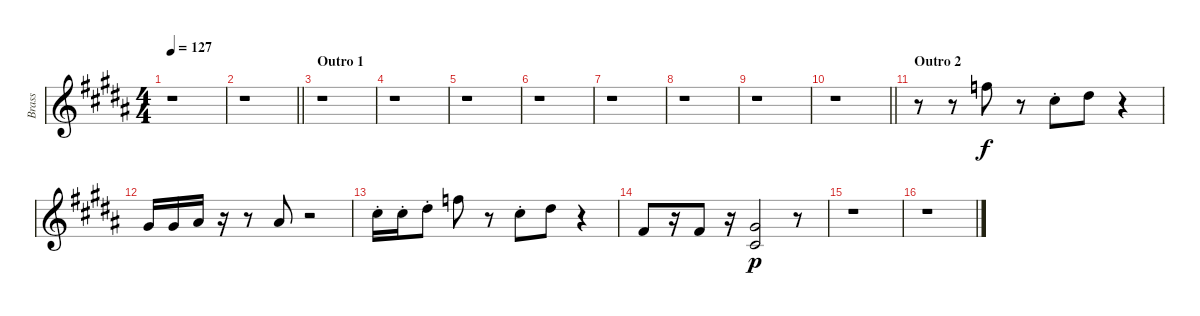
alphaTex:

\track ("Brass" "Brass") {instrument brasssection}
\staff {score}
\tuning (E4 B3 G3 D3 A2 E2) {hide}
\ts (4 4)
\tempo 127
\clef g2
\ks g#minor
r.1{dy f} |
\barLineRight lightlight
r.1 |
\section ("" "Outro 1")
r.1 |
r.1 |
r.1 |
r.1 |
r.1 |
r.1 |
r.1 |
\barLineRight lightlight
r.1 |
\section ("" "Outro 2")
r.8 r.8 13.1.8 r.8 14.2{st}.8 16.2.8 r.4 |
13.3.16 13.3.16 15.3.16 r.16 r.8 15.3.8 r.2 |
14.2{st}.16 14.2{st}.16 16.2{st}.8 13.1.8 r.8 14.2{st}.8 16.2.8 r.4 |
16.4.8 r.16 16.4.8 r.16 (2.2 13.3).2{dy p} r.8 |
r.1 |
r.1
